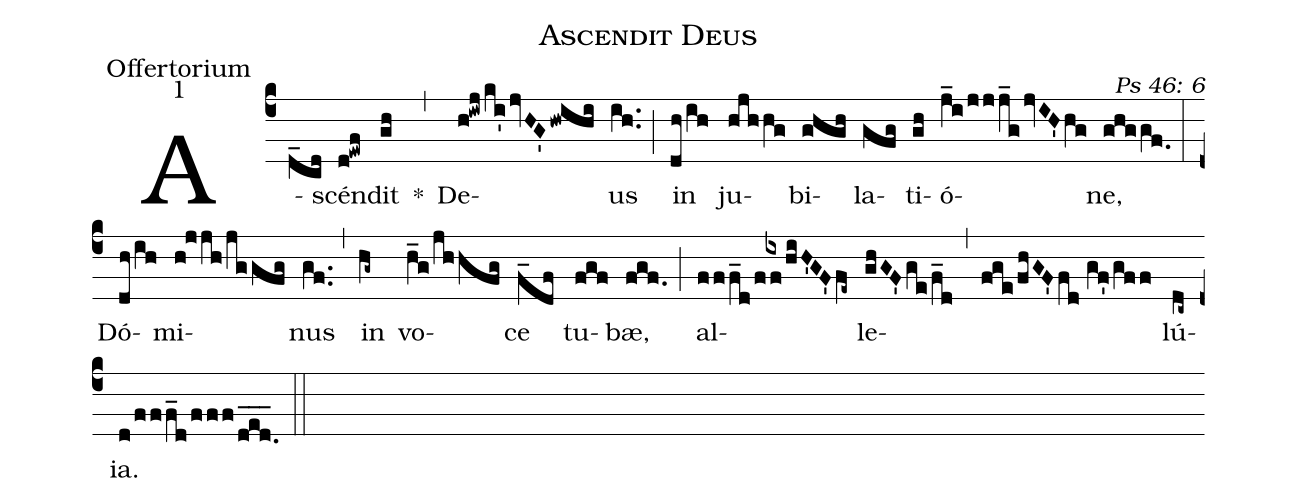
name: Ascendit Deus;
office-part: Offertorium;
mode: 1;
commentary: Ps 46: 6;
%%
(c4) A(d_cd)scén(d!ewf)dit(gh) *(,) De(h!iwj/ki'jvHG'hwihi)us(ih..) (;) in(dh/ih) ju(hjhhg)bi(ghgh)la(gfg)ti(gh)ó(j_i/jjj_gjvIH'hg)ne,(ghggf.0) (:)
Dó(dh/ih)mi(h!jjh/jggfg)nus(gf..) (,) in(hg~) vo(h_g/jhhfg)ce(f_df) tu(fgf)bæ,(fgf.) (;) al(fff_d/f/[1]{/[-1]ix}f/hiH'GF'fe~)le(ghGF'ge/f_d)(,)(fge/fhGF'fd//gf'/gff)lú(dc~)ia.(d/fff_d/fff/d_e_d._) (::)
